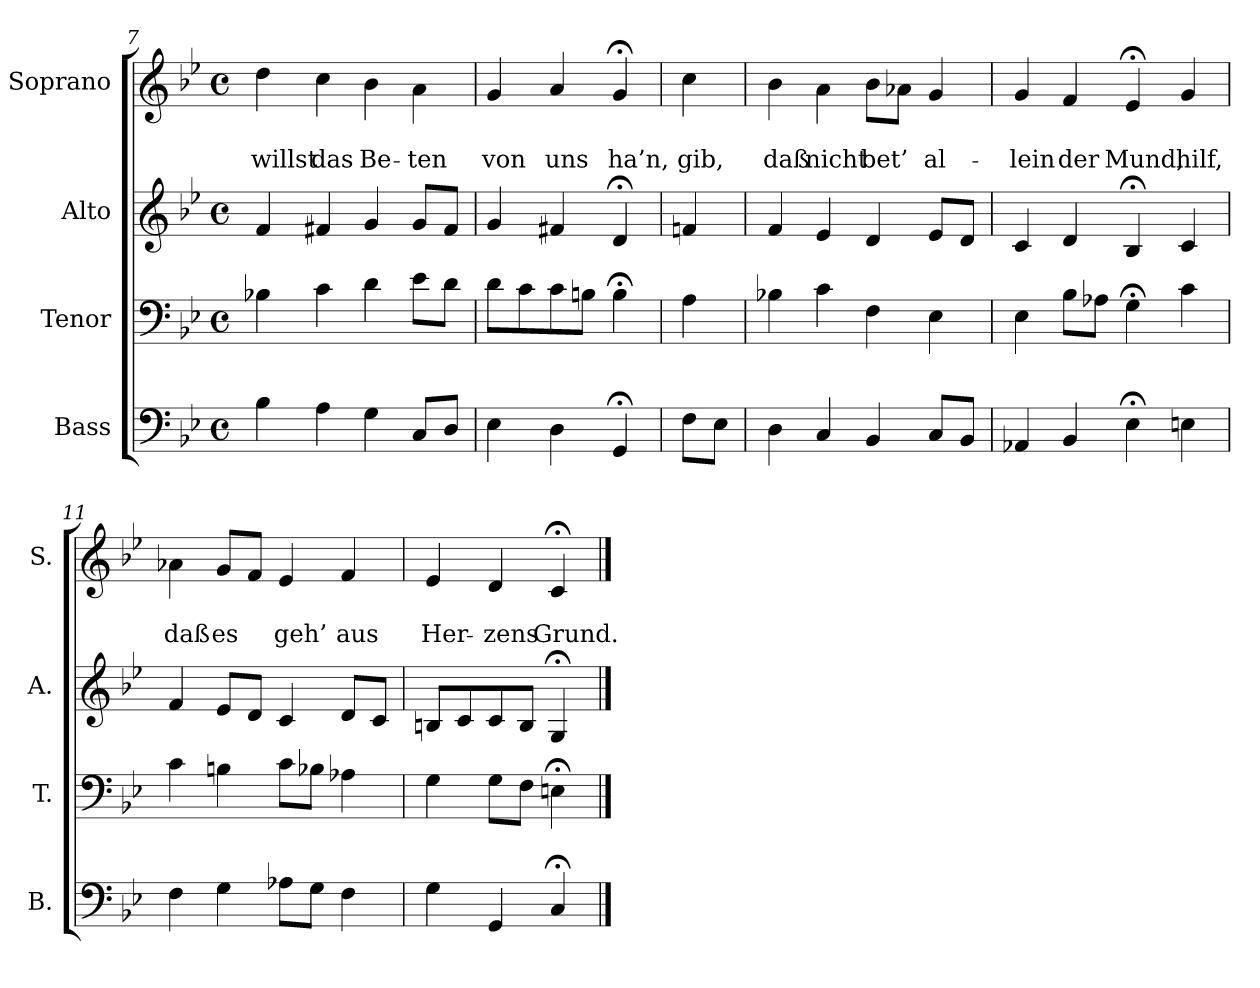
**kern	**kern	**kern	**kern	**text	**text
*part4	*part3	*part2	*part1	*part1	*part1
*staff4	*staff3	*staff2	*staff1	*staff1	*staff1
*I"Bass	*I"Tenor	*I"Alto	*I"Soprano	*	*
*I'B.	*I'T.	*I'A.	*I'S.	*	*
*clefF4	*clefF4	*clefG2	*clefG2	*	*
*k[b-e-]	*k[b-e-]	*k[b-e-]	*k[b-e-]	*	*
*g:	*g:	*g:	*g:	*	*
*M4/4	*M4/4	*M4/4	*M4/4	*	*
*met(c)	*met(c)	*met(c)	*met(c)	*	*
=7	=7	=7	=7	=7	=7
4B-\	4B-X\	4f/	4dd\	.	willst
4A\	4c\	4f#X/	4cc\	.	das
4G\	4d\	4g/	4b-\	.	Be-
8C/L	8e-\L	8g/L	4a\	.	-ten
8D/J	8d\J	8f#/J	.	.	.
=8	=8	=8	=8	=8	=8
4E-\	8d\L	4g/	4g/	.	von
.	8c\	.	.	.	.
4D\	8c\	4f#X/	4a/	.	uns
.	8Bn\J	.	.	.	.
4GG;</	4B;<\	4d;</	4g;</	.	ha’n,
!!LO:PB:g=z
=8a	=8a	=8a	=8a	=8a	=8a
8F\L	4A\	4fn/	4cc\	.	gib,
8E-\J	.	.	.	.	.
=9	=9	=9	=9	=9	=9
4D\	4B-X\	4f/	4b-\	.	daß
4C/	4c\	4e-/	4a\	.	nicht
4BB-/	4F\	4d/	8b-\L	.	bet’
.	.	.	8a-X\J	.	.
8C/L	4E-\	8e-/L	4g/	.	al-
8BB-/J	.	8d/J	.	.	.
=10	=10	=10	=10	=10	=10
4AA-X/	4E-\	4c/	4g/	.	-lein
4BB-/	8B-\L	4d/	4f/	.	der
.	8A-X\J	.	.	.	.
4E-;<\	4G;<\	4B-;</	4e-;</	.	Mund,
4En\	4c\	4c/	4g/	.	hilf,
=11	=11	=11	=11	=11	=11
4F\	4c\	4f/	4a-X\	.	daß
4G\	4Bn\	8e-/L	8g/L	.	es
.	.	8d/J	8f/J	.	.
8A-X\L	8c\L	4c/	4e-/	.	geh’
8G\J	8B-X\J	.	.	.	.
4F\	4A-X\	8d/L	4f/	.	aus
.	.	8c/J	.	.	.
=12	=12	=12	=12	=12	=12
4G\	4G\	8Bn/L	4e-/	.	Her-
.	.	8c/	.	.	.
4GG/	8G\L	8c/	4d/	.	-zens
.	8F\J	8B/J	.	.	.
4C;</	4En;<\	4G;</	4c;</	.	Grund.
==	==	==	==	==	==
*-	*-	*-	*-	*-	*-
